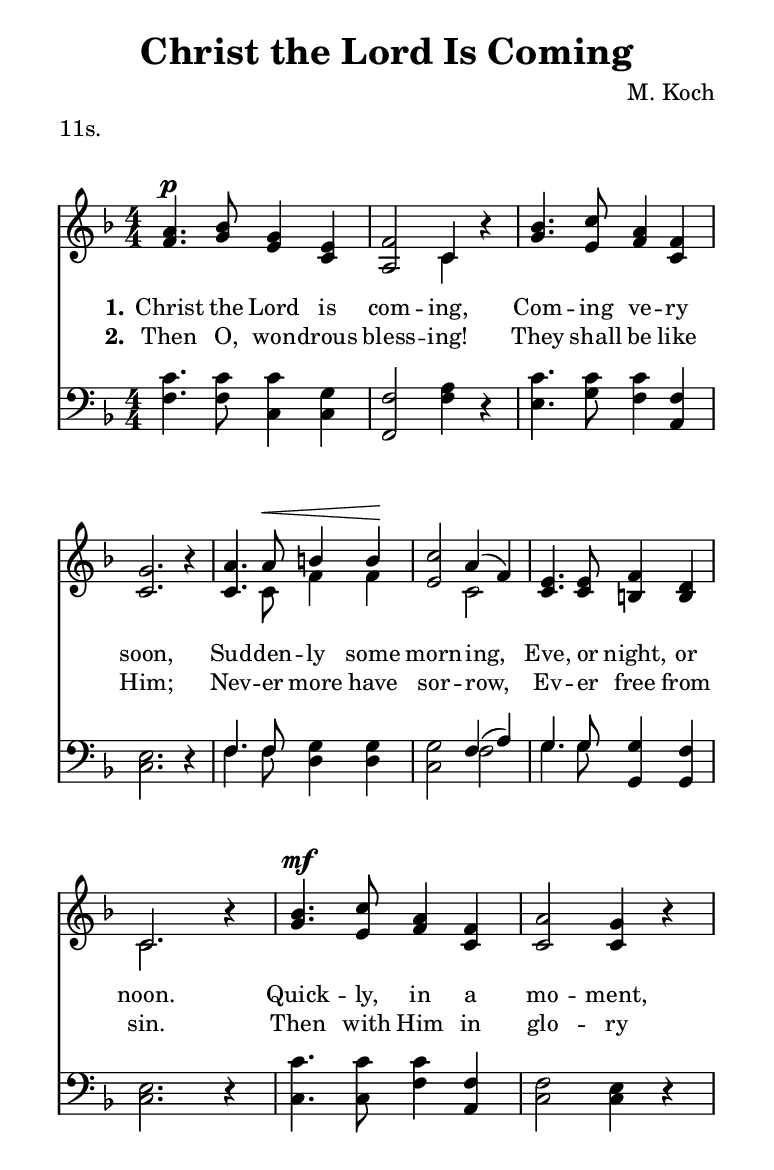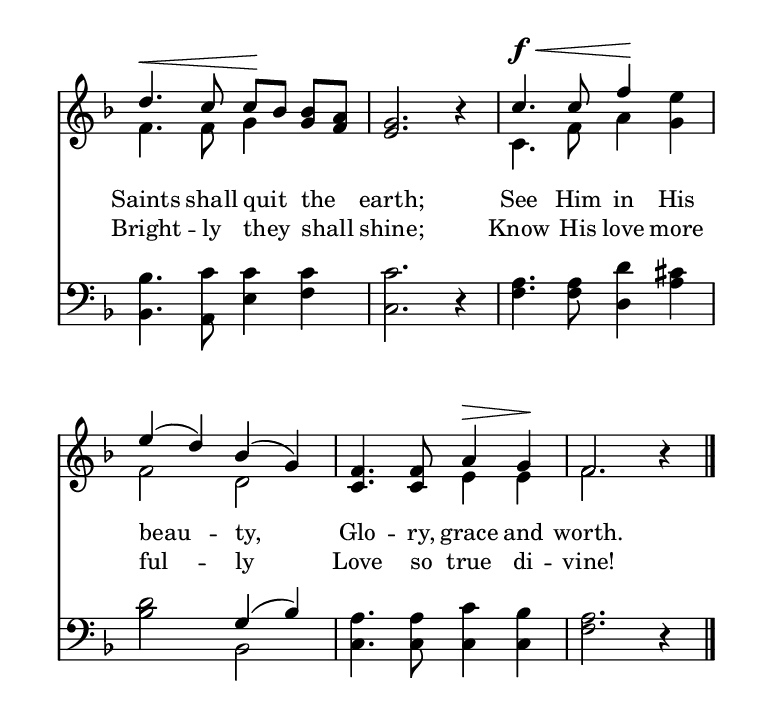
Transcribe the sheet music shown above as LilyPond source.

\include "common/global.ily"
\paper {
  \include "common/paper.ily"
  system-count = #(cond (is-eogsized 4) (#t #f))
}

\header{
  hymnnumber = "157"
  title = "Christ the Lord Is Coming"
  tunename = ""
  meter = "11s."
  poet = ""
  composer = "M. Koch"
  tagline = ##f
}

global = {
  \include "common/overrides.ily"
  \override Staff.TimeSignature.style = #'numbered % original has `c`
  \time 4/4
  \override Score.MetronomeMark.transparent = ##t % hide all fermata changes too
  \tempo 4=80
  \key f \major
  \autoBeamOff
}

notesSoprano = {
\global
\relative c'' {

  a4.^\p bes8 g4 e | f2 c4 r4 |
  bes'4. c8 a4 f | g2. r4 |
  a4. a8^\< b4 b\! | c2 a4( f) |
  e4. e8 f4 d | c2. r4 |

  bes'4.^\mf c8 a4 f | a2 g4 r4 |
  d'4.^\< c8 c8\![ bes] bes[ a] | g2. r4 |
  c4.^\f^\< c8 f4\! e | e( d) bes( g) |
  f4. f8 a4^\> g\! | f2. r4 |

  \bar "|."

}
}

notesAlto = {
\global
\relative e' {

  f4. g8 e4 c | a2 c4 r4 |
  g'4. e8 f4 c | c2. r4 |
  c4. c8 f4 f | e2 c |
  c4. c8 b4 b | c2. r4 |

  g'4. e8 f4 c | c2 c4 r4 |
  f4. f8 g4 g8[ f] | e2. r4 |
  c4. f8 a4 g | f2 d |
  c4. c8 e4 e | f2. r4 |

}
}

notesTenor = {
\global
\relative a {

  c4. c8 c4 g | f2 a4 r4 |
  c4. c8 c4 f, | e2. r4 |
  f4. f8 g4 g | g2 f4( a) |
  g4. g8 g4 f | e2. r4 |

  c'4. c8 c4 f, | f2 e4 r4 |
  bes'4. c8 c4 c | c2. r4 |
  a4. a8 d4 cis | d2 g,4( bes) |
  a4. a8 c4 bes | a2. r4 |

}
}

notesBass = {
\global
\relative f {

  f4. f8 c4 c | f,2 f'4 r4 |
  e4. g8 f4 a, | c2. r4 |
  f4. f8 d4 d | c2 f |
  g4. g8 g,4 g | c2. r4 |

  c4. c8 f4 a, | c2 c4 r4 |
  bes4. a8 e'4 f | c2. r4 |
  f4. f8 d4 a' | bes2 bes, |
  c4. c8 c4 c | f2. r4 |

}
}

wordsA = \lyricmode {
\set stanza = "1."

Christ the Lord is com -- ing,
Com -- ing ve -- ry soon,
Sud -- den -- ly some morn -- ing,
Eve, or night, or noon.
Quick -- ly, in a mo -- ment,
Saints shall quit the earth;
See Him in His beau -- ty,
Glo -- ry, grace and worth.

}

wordsB = \lyricmode {
\set stanza = "2."

Then O, won -- drous bless -- ing!
They shall be like Him;
Nev -- er more have sor -- row,
Ev -- er free from sin.
Then with Him in glo -- ry
Bright -- ly they shall shine;
Know His love more ful -- ly
Love so true di -- vine!

}

\score {
  \context ChoirStaff <<
    \context Staff = upper <<
      \set Staff.autoBeaming = ##f
      \set ChoirStaff.systemStartDelimiter = #'SystemStartBar
      \set ChoirStaff.printPartCombineTexts = ##f
      \partcombine #'(2 . 9) \notesSoprano \notesAlto
      \context NullVoice = sopranos { \voiceOne << \notesSoprano >> }
      \context NullVoice = altos { \voiceTwo << \notesAlto >> }
      \context Lyrics = one   \lyricsto sopranos \wordsA
      \context Lyrics = two   \lyricsto sopranos \wordsB
    >>
    \context Staff = men <<
      \set Staff.autoBeaming = ##f
      \clef bass
      \set ChoirStaff.printPartCombineTexts = ##f
      \partcombine #'(2 . 9) \notesTenor \notesBass
      \context NullVoice = tenors { \voiceOne << \notesTenor >> }
      \context NullVoice = basses { \voiceTwo << \notesBass >> }
    >>
  >>
  \layout {
    \include "common/layout.ily"
  }
  \midi{
    \include "common/midi.ily"
  }
}

\version "2.19.49"  % necessary for upgrading to future LilyPond versions.

% vi:set et ts=2 sw=2 ai nocindent syntax=lilypond:
